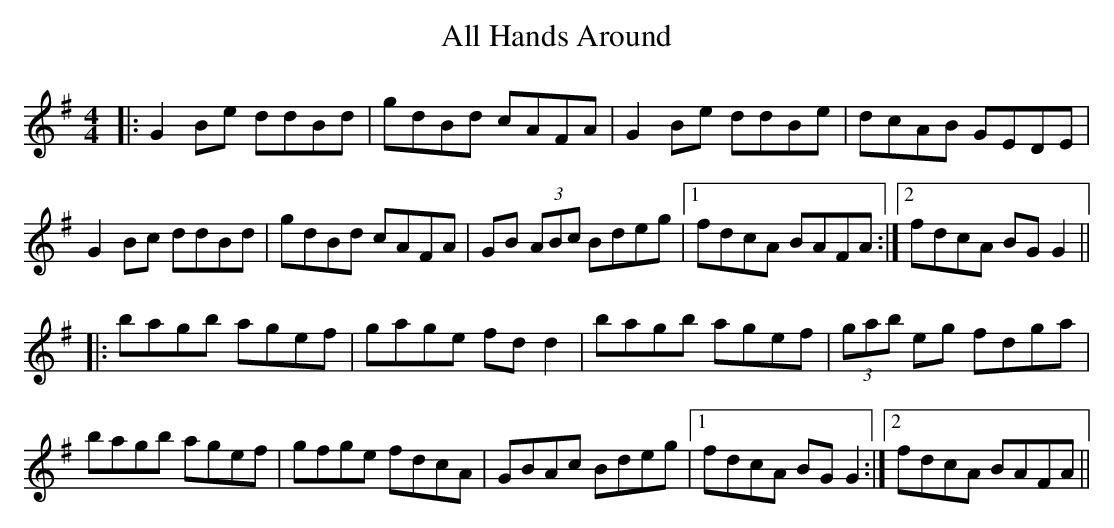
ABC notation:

X:1
T: All Hands Around
M: 4/4
L: 1/8
K: Gmaj
|:G2 Be ddBd|gdBd cAFA|G2 Be ddBe|dcAB GEDE|
G2 Bc ddBd|gdBd cAFA|GB (3ABc Bdeg|1 fdcA BAFA:|2 fdcA BGG2||
|:bagb agef|gage fd d2|bagb agef|(3gab eg fdga|
bagb agef|gfge fdcA|GBAc Bdeg|1 fdcA BGG2:|2 fdcA BAFA||
